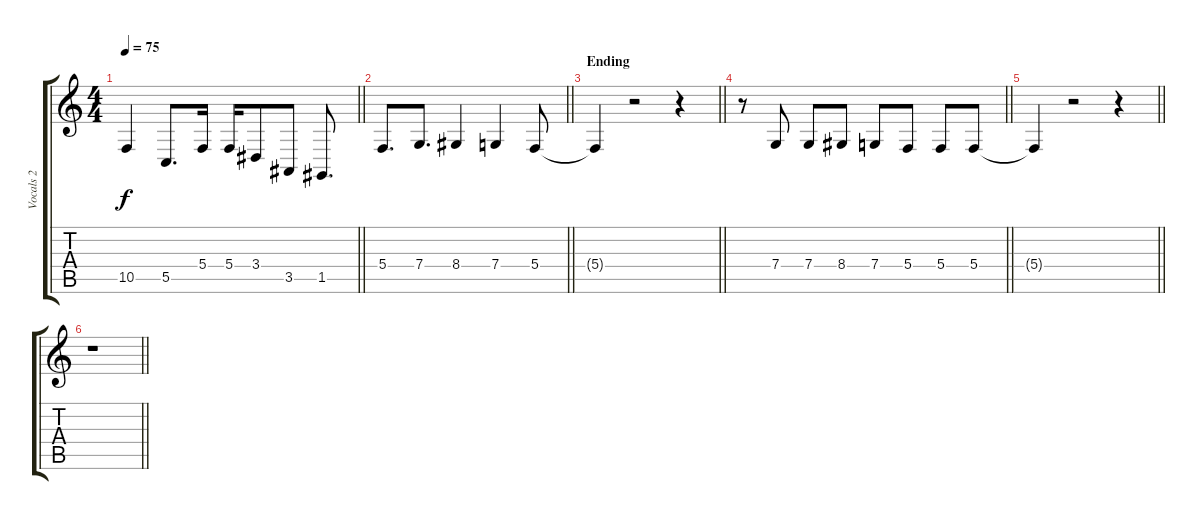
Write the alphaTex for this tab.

\track ("Vocals 2" "Vocals 2") {instrument flute}
\staff {score tabs}
\tuning (D4 A3 F3 C3 G2 C2) {hide}
\ts (4 4)
\tempo 75
\clef g2
\barLineRight lightlight
\ks c
10.5{t}.4{dy f} 5.5.8{d} 5.4.16 5.4.16 3.4.8 3.5.8 1.5.8{d} |
\barLineRight lightlight
5.4.8{d} 7.4.8{d} 8.4.4 7.4.4 5.4.8 |
\section ("" "Ending")
\barLineRight lightlight
5.4{t}.4 r.2 r.4 |
\barLineRight lightlight
r.8 7.4.8 7.4.8 8.4.8 7.4.8 5.4.8 5.4.8 5.4.8 |
\barLineRight lightlight
5.4{t}.4 r.2 r.4 |
\barLineRight lightlight
r.1
